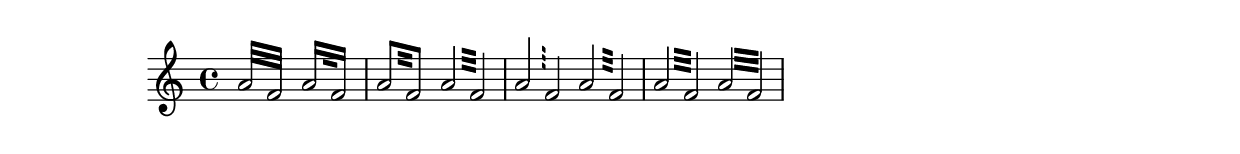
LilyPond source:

%% DO NOT EDIT this file manually; it is automatically
%% generated from LSR http://lsr.dsi.unimi.it
%% Make any changes in LSR itself, or in Documentation/snippets/new/ ,
%% and then run scripts/auxiliar/makelsr.py
%%
%% This file is in the public domain.
\version "2.14.2"

\header {
  lsrtags = "rhythms, repeats"

%% Translation of GIT committish: 30339cb3706f6399c84607426988b25f79b4998c
  texidocfr = "
Lorsque la durée totale d'un trémolo est inférieur à la noire, égale une
blanche, ou bien entre une blanche et une ronde, il est d'usage que
toutes les ligatures soient en contact avec les hampes.  Certains styles
de gravure font cependant apparaître des ligatures détachées, centrées
entre les hampes.  Pour ce type de trémolo, le nombre de hampes
flottantes se gère au travers de la propriété @code{'gap-count} de
l'objet @code{Beam}, et l'écart entre ligature et hampe se définit par
la propriété @code{'gap}.

"
  doctitlefr = "Impression de trémolo avec ligature flottante"

  texidoc = "
If a tremolo's total duration is less than a quarter-note, or exactly a
half-note, or between a half-note and a whole-note, it is normally
typeset with all beams touching the stems.  Certain engraving styles
typeset some of these beams as centered floating beams that do not
touch the stems.  The number of floating beams in this type of tremolo
is controlled with the @code{'gap-count } property of the @code{Beam}
object, and the size of the gaps between beams and stems is set with
the @code{'gap} property.



"
  doctitle = "Engraving tremolos with floating beams"
} % begin verbatim


\relative c'' {
  \repeat tremolo 8 { a32 f }
  \override Beam #'gap-count = #1
  \repeat tremolo 8 { a32 f }
  \override Beam #'gap-count = #2
  \repeat tremolo 8 { a32 f }
  \override Beam #'gap-count = #3
  \repeat tremolo 8 { a32 f }

  \override Beam #'gap-count = #3
  \override Beam #'gap = #1.33
  \repeat tremolo 8 { a32 f }
  \override Beam #'gap = #1
  \repeat tremolo 8 { a32 f }
  \override Beam #'gap = #0.67
  \repeat tremolo 8 { a32 f }
  \override Beam #'gap = #0.33
  \repeat tremolo 8 { a32 f }
}




